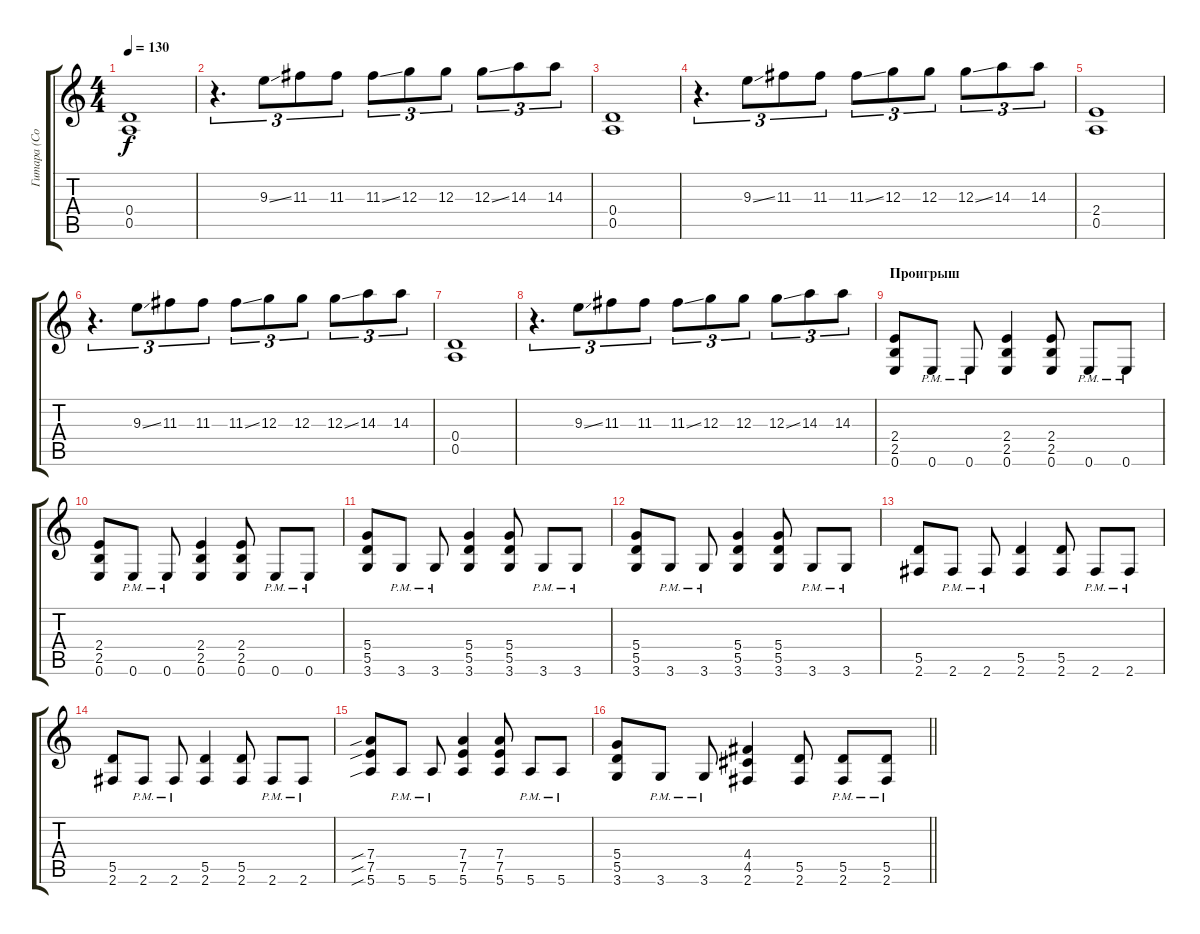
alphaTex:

\track ("Гитара (Соло)" "Гитара (Со") {instrument overdrivenguitar}
\staff {score tabs}
\tuning (E4 B3 G3 D3 A2 E2) {hide}
\ts (4 4)
\tempo 130
\clef g2
\ks c
(0.4 0.5).1{dy f} |
r.4{d tu (3 2)} 9.3{ss}.8{tu (3 2)} 11.3.8{tu (3 2)} 11.3.8{tu (3 2)} 11.3{ss}.8{tu (3 2)} 12.3.8{tu (3 2)} 12.3.8{tu (3 2)} 12.3{ss}.8{tu (3 2)} 14.3.8{tu (3 2)} 14.3.8{tu (3 2)} |
(0.4 0.5).1 |
r.4{d tu (3 2)} 9.3{ss}.8{tu (3 2)} 11.3.8{tu (3 2)} 11.3.8{tu (3 2)} 11.3{ss}.8{tu (3 2)} 12.3.8{tu (3 2)} 12.3.8{tu (3 2)} 12.3{ss}.8{tu (3 2)} 14.3.8{tu (3 2)} 14.3.8{tu (3 2)} |
(2.4 0.5).1 |
r.4{d tu (3 2)} 9.3{ss}.8{tu (3 2)} 11.3.8{tu (3 2)} 11.3.8{tu (3 2)} 11.3{ss}.8{tu (3 2)} 12.3.8{tu (3 2)} 12.3.8{tu (3 2)} 12.3{ss}.8{tu (3 2)} 14.3.8{tu (3 2)} 14.3.8{tu (3 2)} |
(0.4 0.5).1 |
r.4{d tu (3 2)} 9.3{ss}.8{tu (3 2)} 11.3.8{tu (3 2)} 11.3.8{tu (3 2)} 11.3{ss}.8{tu (3 2)} 12.3.8{tu (3 2)} 12.3.8{tu (3 2)} 12.3{ss}.8{tu (3 2)} 14.3.8{tu (3 2)} 14.3.8{tu (3 2)} |
\section ("" "Проигрыш")
(2.4 2.5 0.6).8 0.6{pm}.8 0.6{pm}.8 (2.4 2.5 0.6).4 (2.4 2.5 0.6).8 0.6{pm}.8 0.6{pm}.8 |
(2.4 2.5 0.6).8 0.6{pm}.8 0.6{pm}.8 (2.4 2.5 0.6).4 (2.4 2.5 0.6).8 0.6{pm}.8 0.6{pm}.8 |
(5.4 5.5 3.6).8 3.6{pm}.8 3.6{pm}.8 (5.4 5.5 3.6).4 (5.4 5.5 3.6).8 3.6{pm}.8 3.6{pm}.8 |
(5.4 5.5 3.6).8 3.6{pm}.8 3.6{pm}.8 (5.4 5.5 3.6).4 (5.4 5.5 3.6).8 3.6{pm}.8 3.6{pm}.8 |
(5.5 2.6).8 2.6{pm}.8 2.6{pm}.8 (5.5 2.6).4 (5.5 2.6).8 2.6{pm}.8 2.6{pm}.8 |
(5.5 2.6).8 2.6{pm}.8 2.6{pm}.8 (5.5 2.6).4 (5.5 2.6).8 2.6{pm}.8 2.6{pm}.8 |
(7.4{sib} 7.5{sib} 5.6{sib}).8 5.6{pm}.8 5.6{pm}.8 (7.4 7.5 5.6).4 (7.4 7.5 5.6).8 5.6{pm}.8 5.6{pm}.8 |
\barLineRight lightlight
(5.4 5.5 3.6).8 3.6{pm}.8 3.6{pm}.8 (4.4 4.5 2.6).4 (5.5 2.6).8 (5.5 2.6{pm}).8 (5.5 2.6{pm}).8
